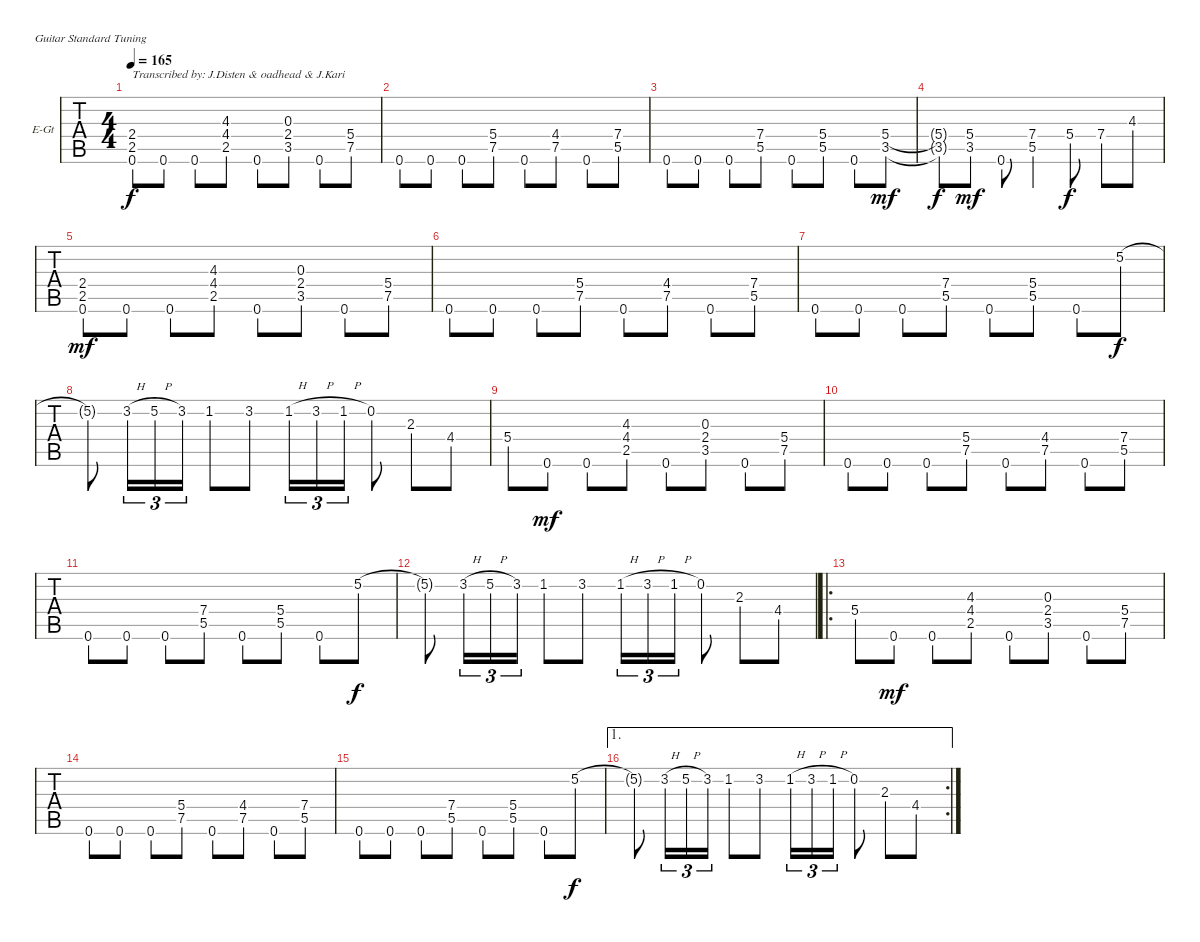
\bracketExtendMode groupsimilarinstruments
\firstSystemTrackNameOrientation horizontal
\otherSystemsTrackNameOrientation horizontal
\track ("Guitar 1 (Lead)" "E-Gt") {instrument distortionguitar}
\staff {tabs}
\tuning (E4 B3 G3 D3 A2 E2)
\ts (4 4)
\beaming (8 2 2 2 2)
\tempo 165
\clef g2
\ks c
(2.4 2.5 0.6).8{txt "Transcribed by: J.Disten & oadhead & J.Kari" dy f instrument distortionguitar} 0.6.8 0.6.8 (4.3 4.4 2.5).8 0.6.8 (0.3 2.4 3.5).8 0.6.8 (5.4 7.5).8 |
0.6.8 0.6.8 0.6.8 (5.4 7.5).8 0.6.8 (4.4 7.5).8 0.6.8 (7.4 5.5).8 |
0.6.8 0.6.8 0.6.8 (7.4 5.5).8 0.6.8 (5.4 5.5).8 0.6.8 (5.4 3.5).8{dy mf} |
(5.4{t} 3.5{t}).8{dy f} (5.4 3.5).8{dy mf} 0.6.8 (7.4 5.5).4 5.4.8{dy f} 7.4.8 4.3.8 |
(2.4 2.5 0.6).8{dy mf} 0.6.8 0.6.8 (4.3 4.4 2.5).8 0.6.8 (0.3 2.4 3.5).8 0.6.8 (5.4 7.5).8 |
0.6.8 0.6.8 0.6.8 (5.4 7.5).8 0.6.8 (4.4 7.5).8 0.6.8 (7.4 5.5).8 |
0.6.8 0.6.8 0.6.8 (7.4 5.5).8 0.6.8 (5.4 5.5).8 0.6.8 5.2.8{dy f} |
5.2{t}.8 3.2{h}.16{tu (3 2)} 5.2{h}.16{tu (3 2)} 3.2.16{tu (3 2)} 1.2.8 3.2.8 1.2{h}.16{tu (3 2)} 3.2{h}.16{tu (3 2)} 1.2{h}.16{tu (3 2)} 0.2.8 2.3.8 4.4.8 |
5.4.8 0.6.8{dy mf} 0.6.8 (4.3 4.4 2.5).8 0.6.8 (0.3 2.4 3.5).8 0.6.8 (5.4 7.5).8 |
0.6.8 0.6.8 0.6.8 (5.4 7.5).8 0.6.8 (4.4 7.5).8 0.6.8 (7.4 5.5).8 |
0.6.8 0.6.8 0.6.8 (7.4 5.5).8 0.6.8 (5.4 5.5).8 0.6.8 5.2.8{dy f} |
5.2{t}.8 3.2{h}.16{tu (3 2)} 5.2{h}.16{tu (3 2)} 3.2.16{tu (3 2)} 1.2.8 3.2.8 1.2{h}.16{tu (3 2)} 3.2{h}.16{tu (3 2)} 1.2{h}.16{tu (3 2)} 0.2.8 2.3.8 4.4.8 |
\ro
5.4.8 0.6.8{dy mf} 0.6.8 (4.3 4.4 2.5).8 0.6.8 (0.3 2.4 3.5).8 0.6.8 (5.4 7.5).8 |
0.6.8 0.6.8 0.6.8 (5.4 7.5).8 0.6.8 (4.4 7.5).8 0.6.8 (7.4 5.5).8 |
0.6.8 0.6.8 0.6.8 (7.4 5.5).8 0.6.8 (5.4 5.5).8 0.6.8 5.2.8{dy f} |
\ae 1
\rc 2
5.2{t}.8 3.2{h}.16{tu (3 2)} 5.2{h}.16{tu (3 2)} 3.2.16{tu (3 2)} 1.2.8 3.2.8 1.2{h}.16{tu (3 2)} 3.2{h}.16{tu (3 2)} 1.2{h}.16{tu (3 2)} 0.2.8 2.3.8 4.4.8
